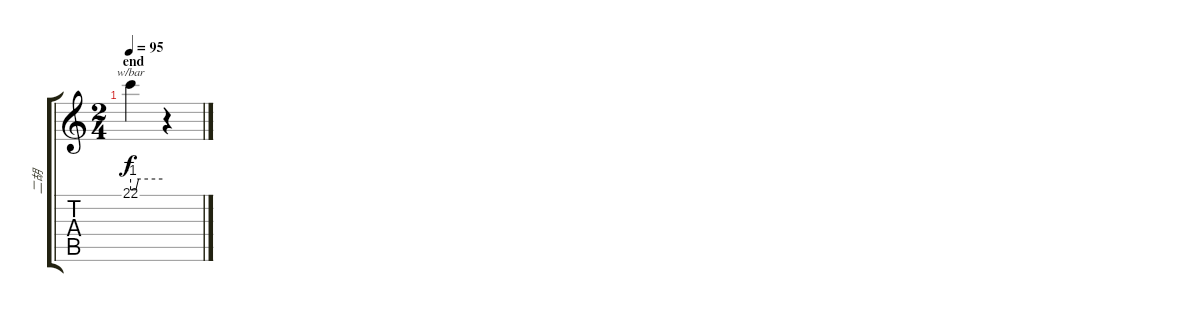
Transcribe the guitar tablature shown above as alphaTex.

\track ("二胡" "二胡") {instrument cello}
\staff {score tabs}
\tuning (E4 B3 G3 D3 A2 E2) {hide}
\ts (2 4)
\section ("" "end")
\tempo 95
\clef g2
\ks c
22.1.4{tbe (custom default 0 -4 10 -4 15 0 60 0) dy f} r.4
